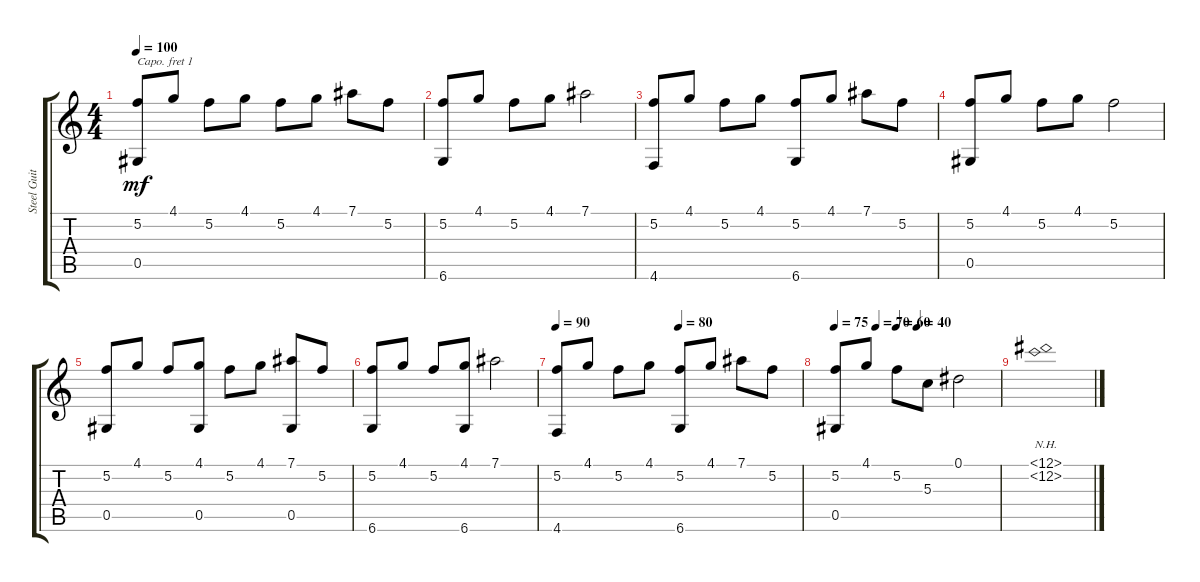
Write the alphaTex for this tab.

\track ("Steel Guitar" "Steel Guit") {instrument acousticguitarsteel}
\staff {score tabs}
\capo 1
\tuning (D4 B3 Gb3 D3 G2 C2) {hide}
\ts (4 4)
\tempo 100
\clef g2
\ks c
(5.2 0.5).8{dy mf} 4.1.8 5.2.8 4.1.8 5.2.8 4.1.8 7.1.8 5.2.8 |
(5.2 6.6).8 4.1.8 5.2.8 4.1.8 7.1.2 |
(5.2 4.6).8 4.1.8 5.2.8 4.1.8 (5.2 6.6).8 4.1.8 7.1.8 5.2.8 |
(5.2 0.5).8 4.1.8 5.2.8 4.1.8 5.2.2 |
(5.2 0.5).8 4.1.8 5.2.8 (4.1 0.5).8 5.2.8 4.1.8 (7.1 0.5).8 5.2.8 |
(5.2 6.6).8 4.1.8 5.2.8 (4.1 6.6).8 7.1.2 |
\tempo 90
\tempo (80 0.5)
(5.2 4.6).8 4.1.8 5.2.8 4.1.8 (5.2 6.6).8 4.1.8 7.1.8 5.2.8 |
\tempo 75
\tempo (70 0.25)
\tempo (60 0.375)
\tempo (40 0.5)
(5.2 0.5).8 4.1.8 5.2.8 5.3.8 0.1.2 |
(12.1{nh} 12.2{nh}).1
